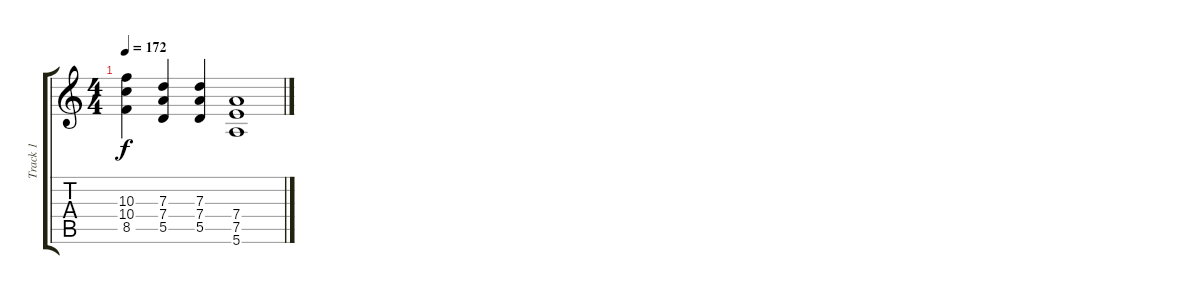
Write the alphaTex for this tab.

\track ("Track 1" "Track 1") {instrument distortionguitar}
\staff {score tabs}
\tuning (E4 B3 G3 D3 A2 E2) {hide}
\ts (4 4)
\tempo 172
\clef g2
\ks c
(10.3 10.4 8.5).4{dy f} (7.3 7.4 5.5).4 (7.3 7.4 5.5).4 (7.4 7.5 5.6).1
